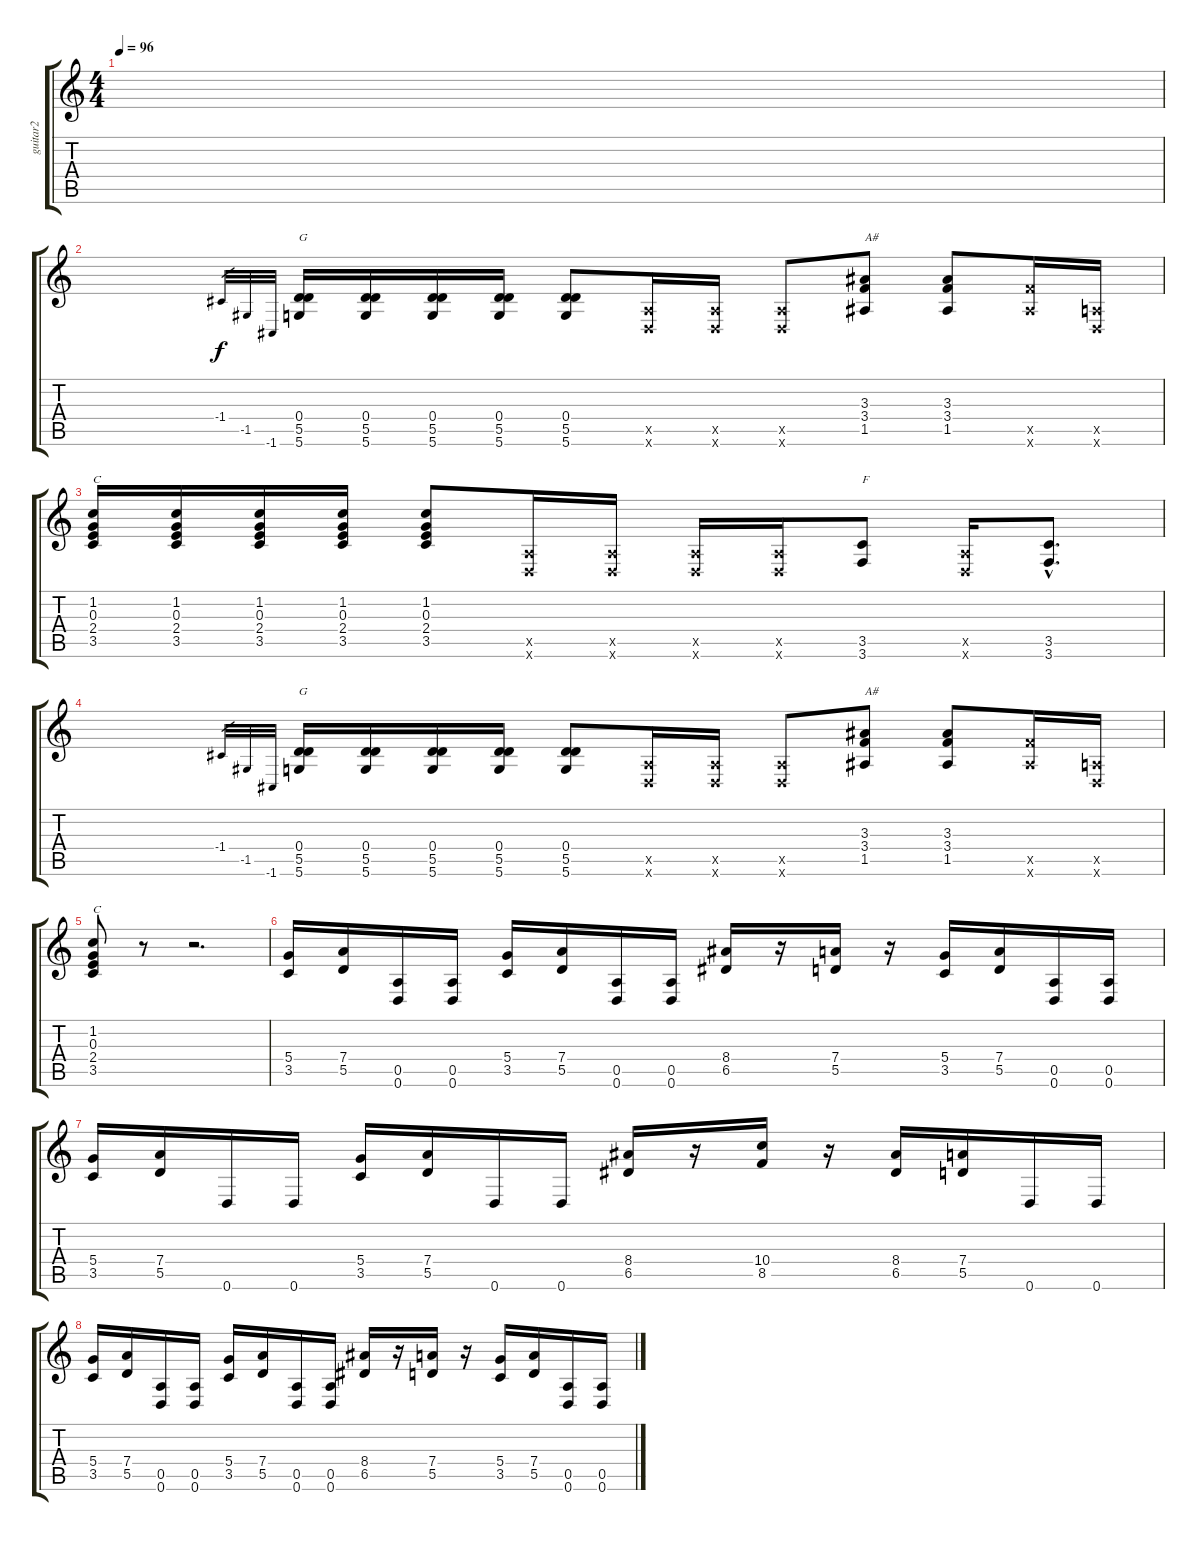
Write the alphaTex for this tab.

\track ("guitar2" "guitar2") {instrument distortionguitar}
\staff {score tabs}
\tuning (E4 B3 G3 D3 A2 D2) {hide}
\ts (4 4)
\tempo 96
\clef g2
\ks c
|
-1.4.32{gr} -1.5.32{gr} -1.6.32{gr} (0.4 5.5 5.6).16{txt "G" instrument acousticguitarnylon} (0.4 5.5 5.6).16 (0.4 5.5 5.6).16 (0.4 5.5 5.6).16 (0.4 5.5 5.6).8 (0.5{x} 0.6{x}).16 (0.5{x} 0.6{x}).16 (0.5{x} 0.6{x}).8 (3.3 3.4 1.5).8{txt "A#"} (3.3 3.4 1.5).8 (8.5{x} 8.6{x}).16 (0.5{x} 0.6{x}).16 |
(1.2 0.3 2.4 3.5).16{txt "C"} (1.2 0.3 2.4 3.5).16 (1.2 0.3 2.4 3.5).16 (1.2 0.3 2.4 3.5).16 (1.2 0.3 2.4 3.5).8 (0.5{x} 0.6{x}).16 (0.5{x} 0.6{x}).16 (0.5{x} 0.6{x}).16 (0.5{x} 0.6{x}).16 (3.5 3.6).8{txt "F"} (0.5{x} 0.6{x}).16 (3.5{hac} 3.6{hac}).8{d} |
-1.4.32{gr} -1.5.32{gr} -1.6.32{gr} (0.4 5.5 5.6).16{txt "G" instrument acousticguitarnylon} (0.4 5.5 5.6).16 (0.4 5.5 5.6).16 (0.4 5.5 5.6).16 (0.4 5.5 5.6).8 (0.5{x} 0.6{x}).16 (0.5{x} 0.6{x}).16 (0.5{x} 0.6{x}).8 (3.3 3.4 1.5).8{txt "A#"} (3.3 3.4 1.5).8 (8.5{x} 8.6{x}).16 (0.5{x} 0.6{x}).16 |
(1.2 0.3 2.4 3.5).8{txt "C"} r.8 r.2{d} |
(5.4 3.5).16{instrument distortionguitar} (7.4 5.5).16 (0.5 0.6).16 (0.5 0.6).16 (5.4 3.5).16 (7.4 5.5).16 (0.5 0.6).16 (0.5 0.6).16 (8.4 6.5).16 r.16 (7.4 5.5).16 r.16 (5.4 3.5).16 (7.4 5.5).16 (0.5 0.6).16 (0.5 0.6).16 |
(5.4 3.5).16 (7.4 5.5).16 0.6.16 0.6.16 (5.4 3.5).16 (7.4 5.5).16 0.6.16 0.6.16 (8.4 6.5).16 r.16 (10.4 8.5).16 r.16 (8.4 6.5).16 (7.4 5.5).16 0.6.16 0.6.16 |
(5.4 3.5).16 (7.4 5.5).16 (0.5 0.6).16 (0.5 0.6).16 (5.4 3.5).16 (7.4 5.5).16 (0.5 0.6).16 (0.5 0.6).16 (8.4 6.5).16 r.16 (7.4 5.5).16 r.16 (5.4 3.5).16 (7.4 5.5).16 (0.5 0.6).16 (0.5 0.6).16
